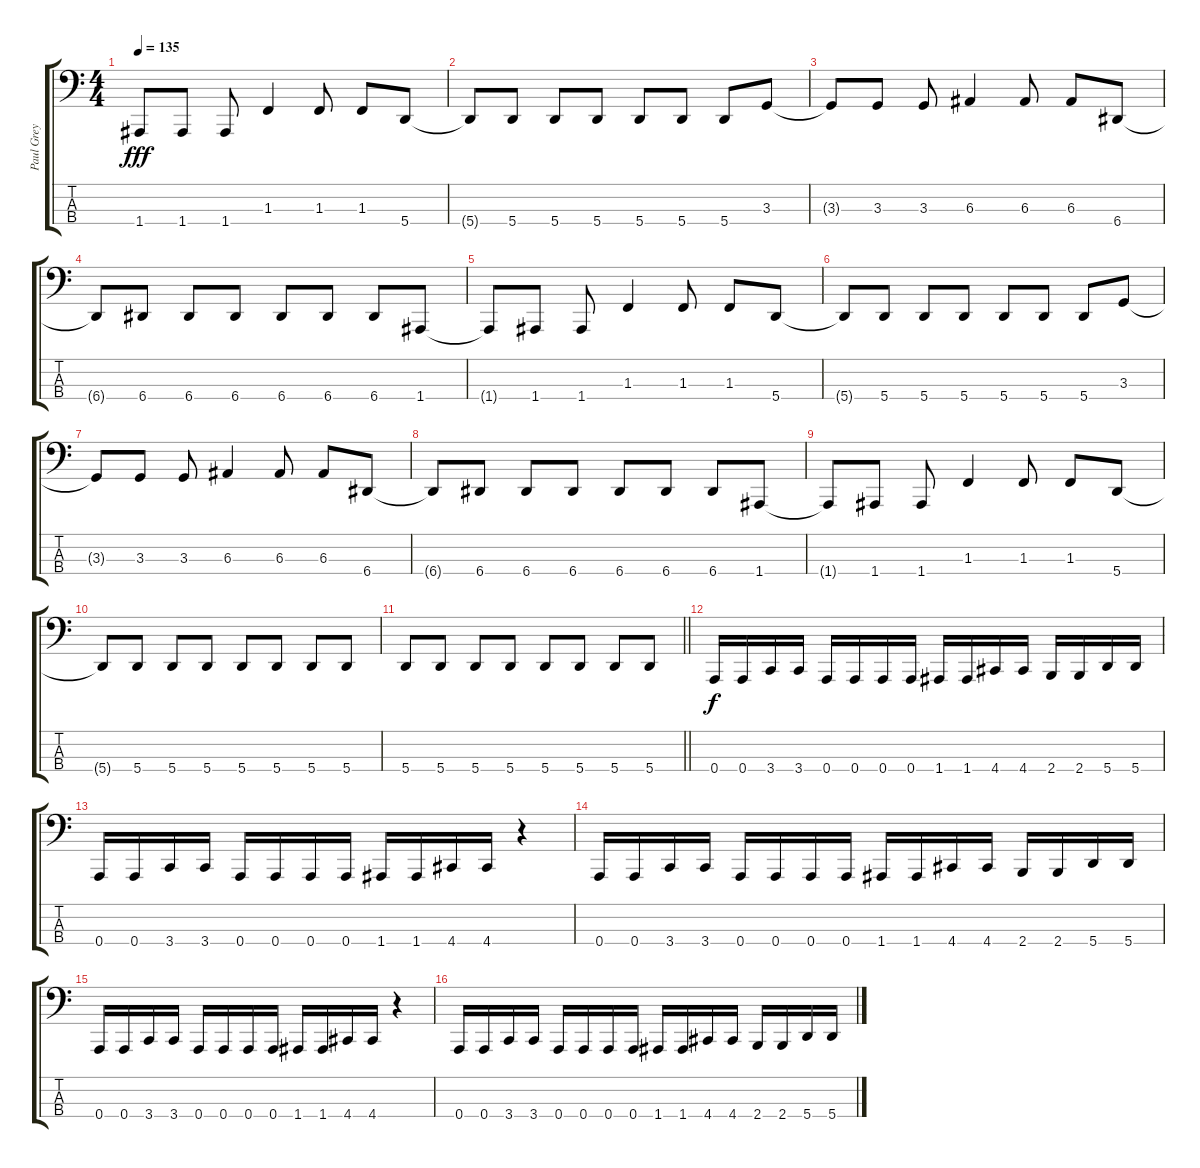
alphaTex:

\track ("Paul Grey" "Paul Grey") {instrument electricbasspick}
\staff {score tabs}
\tuning (D2 A1 E1 A0) {hide}
\ts (4 4)
\tempo 135
\clef f4
\ks c
1.4{t}.8{dy fff} 1.4.8 1.4.8 1.3.4 1.3.8 1.3.8 5.4.8 |
5.4{t}.8 5.4.8 5.4.8 5.4.8 5.4.8 5.4.8 5.4.8 3.3.8 |
3.3{t}.8 3.3.8 3.3.8 6.3.4 6.3.8 6.3.8 6.4.8 |
6.4{t}.8 6.4.8 6.4.8 6.4.8 6.4.8 6.4.8 6.4.8 1.4.8 |
1.4{t}.8 1.4.8 1.4.8 1.3.4 1.3.8 1.3.8 5.4.8 |
5.4{t}.8 5.4.8 5.4.8 5.4.8 5.4.8 5.4.8 5.4.8 3.3.8 |
3.3{t}.8 3.3.8 3.3.8 6.3.4 6.3.8 6.3.8 6.4.8 |
6.4{t}.8 6.4.8 6.4.8 6.4.8 6.4.8 6.4.8 6.4.8 1.4.8 |
1.4{t}.8 1.4.8 1.4.8 1.3.4 1.3.8 1.3.8 5.4.8 |
5.4{t}.8 5.4.8 5.4.8 5.4.8 5.4.8 5.4.8 5.4.8 5.4.8 |
\barLineRight lightlight
5.4.8 5.4.8 5.4.8 5.4.8 5.4.8 5.4.8 5.4.8 5.4.8 |
0.4.16{dy f} 0.4.16 3.4.16 3.4.16 0.4.16 0.4.16 0.4.16 0.4.16 1.4.16 1.4.16 4.4.16 4.4.16 2.4.16 2.4.16 5.4.16 5.4.16 |
0.4.16 0.4.16 3.4.16 3.4.16 0.4.16 0.4.16 0.4.16 0.4.16 1.4.16 1.4.16 4.4.16 4.4.16 r.4 |
0.4.16 0.4.16 3.4.16 3.4.16 0.4.16 0.4.16 0.4.16 0.4.16 1.4.16 1.4.16 4.4.16 4.4.16 2.4.16 2.4.16 5.4.16 5.4.16 |
0.4.16 0.4.16 3.4.16 3.4.16 0.4.16 0.4.16 0.4.16 0.4.16 1.4.16 1.4.16 4.4.16 4.4.16 r.4 |
0.4.16 0.4.16 3.4.16 3.4.16 0.4.16 0.4.16 0.4.16 0.4.16 1.4.16 1.4.16 4.4.16 4.4.16 2.4.16 2.4.16 5.4.16 5.4.16
